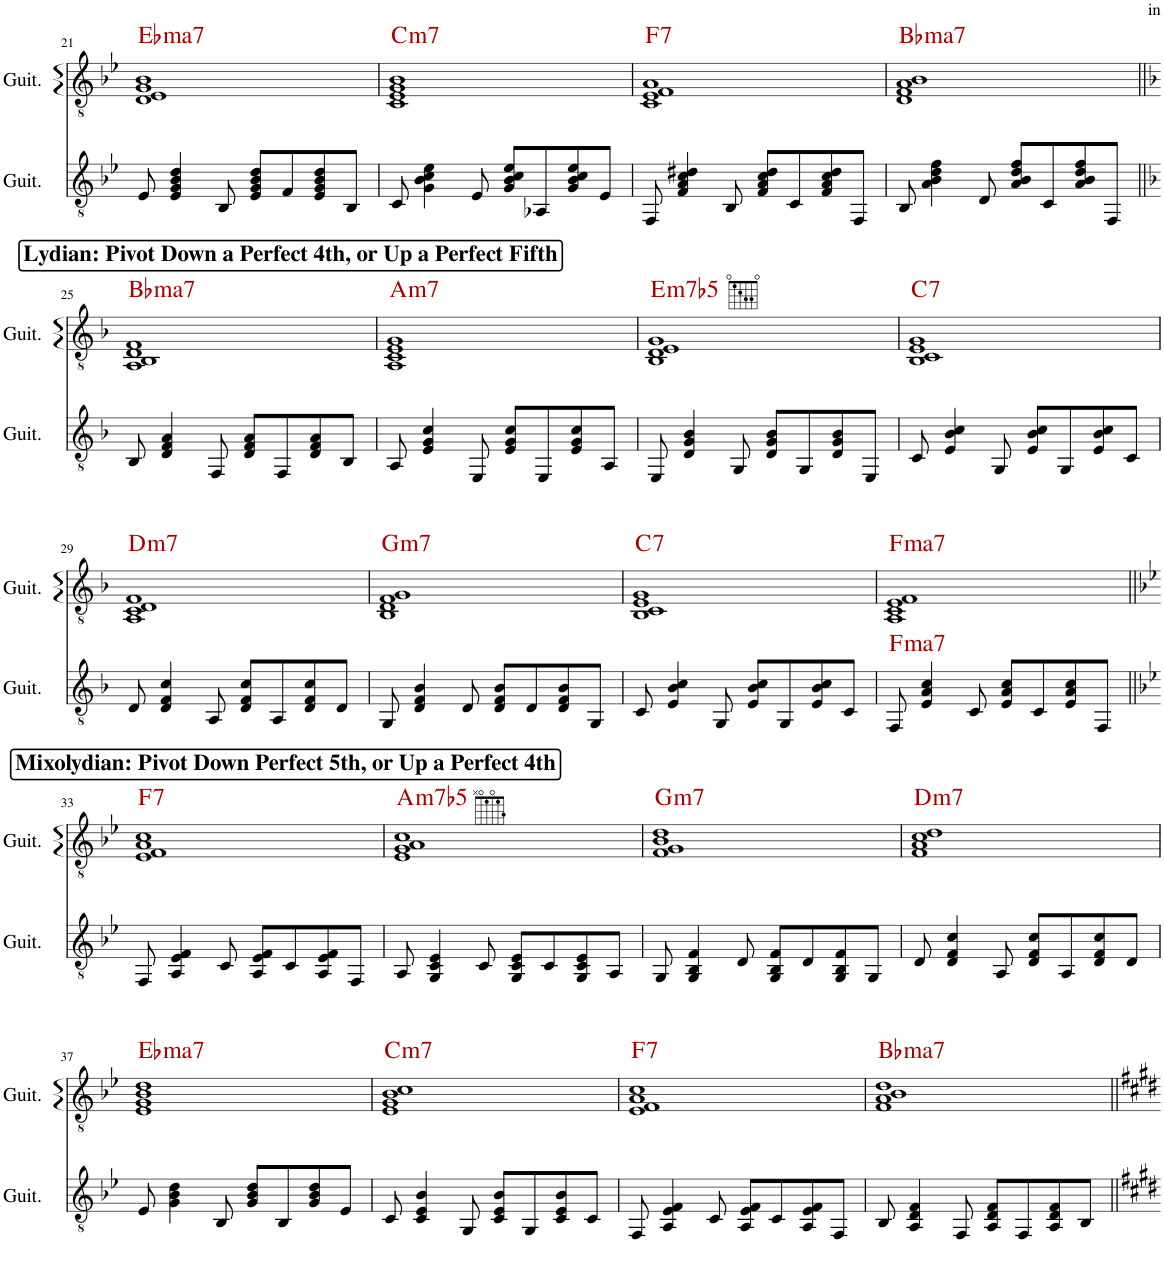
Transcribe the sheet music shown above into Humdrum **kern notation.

**kern	**kern	**harte
*part2	*part1	*part1
*staff2	*staff1	*
*I"Classical Guitar	*I"Classical Guitar	*
*I'Guit.	*I'Guit.	*
!!LO:PB:g=z
*clefGv2	*clefGv2	*
*k[b-e-]	*k[b-e-]	*
*M4/4	*M4/4	*
=21	=21	=21
!	!	!LO:H:kt=ma7
8E-/	1D 1E- 1G 1B-	Eb:maj7
4E-/ 4G/ 4B-/ 4d/	.	.
8BB-/	.	.
8E-/ 8G/ 8B-/ 8d/L	.	.
8F/	.	.
8E-/ 8G/ 8B-/ 8d/	.	.
8BB-/J	.	.
=22	=22	=22
!	!	!LO:H:kt=m7
8C/	1C 1E- 1G 1B-	C:min7
4G\ 4B-\ 4c\ 4e-\	.	.
8E-/	.	.
8G/ 8B-/ 8c/ 8e-/L	.	.
8AA-X/	.	.
8G/ 8B-/ 8c/ 8e-/	.	.
8E-/J	.	.
=23	=23	=23
!	!	!LO:H:kt=7
8FF/	1C 1E- 1F 1A	F:7
4F/ 4A/ 4c/ 4d#X/	.	.
8BB-/	.	.
8F/ 8A/ 8c/ 8d#/L	.	.
8C/	.	.
8F/ 8A/ 8c/ 8d#/	.	.
8FF/J	.	.
=24	=24	=24
!	!	!LO:H:kt=ma7
8BB-/	1D 1F 1A 1B-	Bb:maj7
4A\ 4B-\ 4d\ 4f\	.	.
8D/	.	.
8A/ 8B-/ 8d/ 8f/L	.	.
8C/	.	.
8A/ 8B-/ 8d/ 8f/	.	.
8FF/J	.	.
!!LO:LB:g=z
!!LO:REH:place=s1:a:B:cj:fs=14:t=Lydian&colon; Pivot Down a Perfect 4th, or Up a Perfect Fifth
=25||	=25||	=25||
*k[b-]	*k[b-]	*
!	!	!LO:H:kt=ma7
8BB-/	1AA 1BB- 1D 1F	Bb:maj7
4D/ 4F/ 4A/	.	.
8FF/	.	.
8D/ 8F/ 8A/L	.	.
8FF/	.	.
8D/ 8F/ 8A/	.	.
8BB-/J	.	.
=26	=26	=26
!	!	!LO:H:kt=m7
8AA/	1AA 1C 1E 1G	A:min7
4E/ 4G/ 4c/	.	.
8EE/	.	.
8E/ 8G/ 8c/L	.	.
8EE/	.	.
8E/ 8G/ 8c/	.	.
8AA/J	.	.
=27	=27	=27
!	!	!LO:H:kt=m7b5
8EE/	1BB- 1D 1E 1G	E:hdim7
4D/ 4G/ 4B-/	.	.
8GG/	.	.
8D/ 8G/ 8B-/L	.	.
8GG/	.	.
8D/ 8G/ 8B-/	.	.
8EE/J	.	.
=28	=28	=28
!	!	!LO:H:kt=7
8C/	1BB- 1C 1E 1G	C:7
4E/ 4B-/ 4c/	.	.
8GG/	.	.
8E/ 8B-/ 8c/L	.	.
8GG/	.	.
8E/ 8B-/ 8c/	.	.
8C/J	.	.
!!LO:LB:g=z
=29	=29	=29
!	!	!LO:H:kt=m7
8D/	1AA 1C 1D 1F	D:min7
4D/ 4F/ 4c/	.	.
8AA/	.	.
8D/ 8F/ 8c/L	.	.
8AA/	.	.
8D/ 8F/ 8c/	.	.
8D/J	.	.
=30	=30	=30
!	!	!LO:H:kt=m7
8GG/	1BB- 1D 1F 1G	G:min7
4D/ 4F/ 4B-/	.	.
8D/	.	.
8D/ 8F/ 8B-/L	.	.
8D/	.	.
8D/ 8F/ 8B-/	.	.
8GG/J	.	.
=31	=31	=31
!	!	!LO:H:kt=7
8C/	1BB- 1C 1E 1G	C:7
4E/ 4B-/ 4c/	.	.
8GG/	.	.
8E/ 8B-/ 8c/L	.	.
8GG/	.	.
8E/ 8B-/ 8c/	.	.
8C/J	.	.
=32	=32	=32
!	!	!LO:H:kt=ma7
8FF/	1AA 1C 1E 1F	F:maj7
4E/ 4A/ 4c/	.	.
8C/	.	.
8E/ 8A/ 8c/L	.	.
8C/	.	.
8E/ 8A/ 8c/	.	.
8FF/J	.	.
!!LO:LB:g=z
!!LO:REH:place=s1:a:B:cj:fs=14:t=Mixolydian&colon; Pivot Down Perfect 5th, or Up a Perfect 4th
=33||	=33||	=33||
*k[b-e-]	*k[b-e-]	*
!	!	!LO:H:kt=7
8FF/	1E- 1F 1A 1c	F:7
4AA/ 4E-/ 4F/	.	.
8C/	.	.
8AA/ 8E-/ 8F/L	.	.
8C/	.	.
8AA/ 8E-/ 8F/	.	.
8FF/J	.	.
=34	=34	=34
!	!	!LO:H:kt=m7b5
8AA/	1E- 1G 1A 1c	A:hdim7
4GG/ 4C/ 4E-/	.	.
8C/	.	.
8GG/ 8C/ 8E-/L	.	.
8C/	.	.
8GG/ 8C/ 8E-/	.	.
8AA/J	.	.
=35	=35	=35
!	!	!LO:H:kt=m7
8GG/	1F 1G 1B- 1d	G:min7
4GG/ 4BB-/ 4F/	.	.
8D/	.	.
8GG/ 8BB-/ 8F/L	.	.
8D/	.	.
8GG/ 8BB-/ 8F/	.	.
8GG/J	.	.
=36	=36	=36
!	!	!LO:H:kt=m7
8D/	1F 1A 1c 1d	D:min7
4D/ 4F/ 4c/	.	.
8AA/	.	.
8D/ 8F/ 8c/L	.	.
8AA/	.	.
8D/ 8F/ 8c/	.	.
8D/J	.	.
!!LO:LB:g=z
=37	=37	=37
!	!	!LO:H:kt=ma7
8E-/	1E- 1G 1B- 1d	Eb:maj7
4G\ 4B-\ 4d\	.	.
8BB-/	.	.
8G/ 8B-/ 8d/L	.	.
8BB-/	.	.
8G/ 8B-/ 8d/	.	.
8E-/J	.	.
=38	=38	=38
!	!	!LO:H:kt=m7
8C/	1E- 1G 1B- 1c	C:min7
4C/ 4E-/ 4B-/	.	.
8GG/	.	.
8C/ 8E-/ 8B-/L	.	.
8GG/	.	.
8C/ 8E-/ 8B-/	.	.
8C/J	.	.
=39	=39	=39
!	!	!LO:H:kt=7
8FF/	1E- 1F 1A 1c	F:7
4AA/ 4E-/ 4F/	.	.
8C/	.	.
8AA/ 8E-/ 8F/L	.	.
8C/	.	.
8AA/ 8E-/ 8F/	.	.
8FF/J	.	.
=40	=40	=40
!	!	!LO:H:kt=ma7
8BB-/	1F 1A 1B- 1d	Bb:maj7
4AA/ 4D/ 4F/	.	.
8FF/	.	.
8AA/ 8D/ 8F/L	.	.
8FF/	.	.
8AA/ 8D/ 8F/	.	.
8BB-/J	.	.
=||	=||	=||
*-	*-	*-
